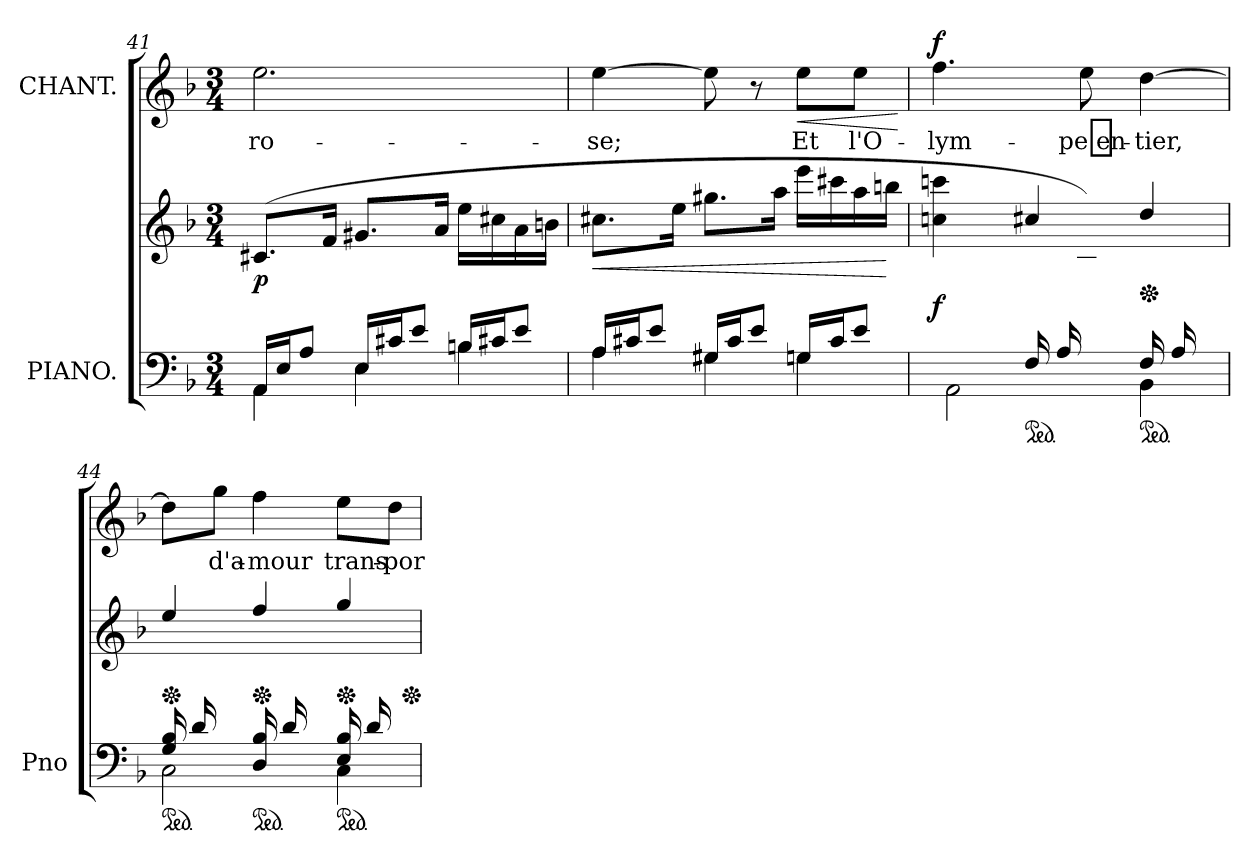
**kern	**kern	**dynam	**kern	**text	**dynam
*part2	*part2	*part2	*part1	*part1	*part1
*staff3	*staff2	*staff2/3	*staff1	*staff1	*staff1
*I"PIANO.	*	*	*I"CHANT.	*	*
*I'Pno	*	*	*	*	*
!!LO:LB:g=z
*clefF4	*clefG2	*	*clefG2	*	*
*k[b-]	*k[b-]	*	*k[b-]	*	*
*M3/4	*M3/4	*	*M3/4	*	*
=41	=41	=41	=41	=41	=41
*^	*	*	*	*	*
!	!	!	!LO:DY:b	!	!LO:LY:b	!
16AA/LL	4AA\	(>8.c#X/L	p	2.ee\	ro-	.
16E/J	.	.	.	.	.	.
8A/J	.	.	.	.	.	.
.	.	16f/Jk	.	.	.	.
16E/LL	4E\	8.g#X/L	.	.	.	.
16c#X/J	.	.	.	.	.	.
8e/J	.	.	.	.	.	.
.	.	16a/Jk	.	.	.	.
16Bn/LL	4B\	16ee\LL	.	.	.	.
16c#X/J	.	16cc#X\	.	.	.	.
8e/J	.	16a\	.	.	.	.
.	.	16bn\JJ	.	.	.	.
=42	=42	=42	=42	=42	=42	=42
!	!	!	!LO:HP:b	!	!LO:LY:b	!
16A/LL	4A\	8.cc#X\L	<	[4ee\	-se;	.
16c#X/J	.	.	.	.	.	.
8e/J	.	.	.	.	.	.
.	.	16ee\Jk	.	.	.	.
16G#X/LL	4G#\	8.gg#X\L	.	8ee\]	.	.
16c#/J	.	.	.	.	.	.
8e/J	.	.	.	8r	.	.
.	.	16aa\Jk	.	.	.	.
!	!	!	!	!	!LO:LY:b	!LO:HP:b
16Gn/LL	4G\	16eee\LL	.	8ee\L	Et	<
16c#/J	.	16ccc#X\	.	.	.	.
!	!	!	!	!	!LO:LY:b	!
8e/J	.	16aa\	.	8ee\J	l'O-	.
.	.	16bbn\JJ	[	.	.	.
*v	*v	*	*	*	*	*
.	.	.	.	.	[
=43	=43	=43	=43	=43	=43
*^	*^	*	*	*	*
!	!	!	!	!LO:DY:b	!	!LO:LY:b	!LO:DY:a
16AA/LLyy	2AA\	4ccn\ 4cccn\	4.ryy	f	4.ff\	-lym-	f
16F/J	.	.	.	.	.	.	.
8A/J	.	.	.	.	.	.	.
*ped	*	*	*	*	*	*	*
(>16F/LL	.	4cc#X/	.	.	.	.	.
16A/J	.	.	.	.	.	.	.
!	!	!	!	!	!	!LO:LY:b	!
8ryy	.	.	8c#X\J)	.	8ee\	-pe en-	.
*ped	*	*	*	*	*	*	*
*	*	*Xped	*	*	*	*	*
!	!	!	!	!	!	!LO:LY:b	!
(>16F/LL	4BB-\	4dd/	8ryy	.	[4dd\	-tier,	.
16A/J	.	.	.	.	.	.	.
8ryy	.	.	8d\J)	.	.	.	.
!!LO:PB:g=z
=44	=44	=44	=44	=44	=44	=44	=44
*ped	*	*	*	*	*	*	*
*	*	*Xped	*	*	*	*	*
(>16G/ 16B-/LL	2C\	4ee/	8ryy	.	8dd\L]	.	.
16d/J	.	.	.	.	.	.	.
!	!	!	!	!	!	!LO:LY:b	!
8ryy	.	.	8e\J)	.	8gg\J	d'a-	.
*ped	*	*	*	*	*	*	*
*	*	*Xped	*	*	*	*	*
!	!	!	!	!	!	!LO:LY:b	!
(>16D/ 16B-/LL	.	4ff/	8ryy	.	4ff\	-mour	.
16d/J	.	.	.	.	.	.	.
8ryy	.	.	8f\J)	.	.	.	.
*ped	*	*	*	*	*	*	*
*	*	*Xped	*	*	*	*	*
!	!	!	!	!	!	!LO:LY:b	!
(>16E/ 16B-/LL	4C\	4gg/)	8ryy	.	8ee\L	trans-	.
16d/J	.	.	.	.	.	.	.
!	!	!	!	!	!	!LO:LY:b	!
8ryy	.	.	8g\J)	.	8dd\J	-por-	.
*v	*v	*	*	*	*	*	*
*	*Xped	*	*	*	*	*
*	*v	*v	*	*	*	*
=	=	=	=	=	=
*-	*-	*-	*-	*-	*-
